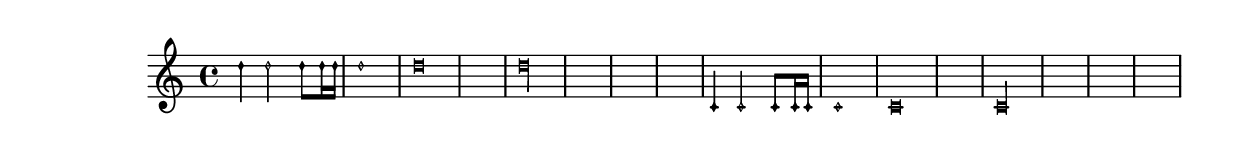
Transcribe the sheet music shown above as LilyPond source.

\version "2.6.0"
\header {
    
texidoc = "There is limited support for mensural notation: note head
shapes are available. Mensural stems are centered on the note heads,
both for up and down stems."

}


\score { { \context Voice { 
    \override NoteHead  #'style = #'mensural
\transpose c d'' {  c4 c2 c8  c16 c16  c1 c\breve c\longa }
\transpose c c' { c4 c2 c8  c16 c16  c1 c\breve c\longa }
}}}

